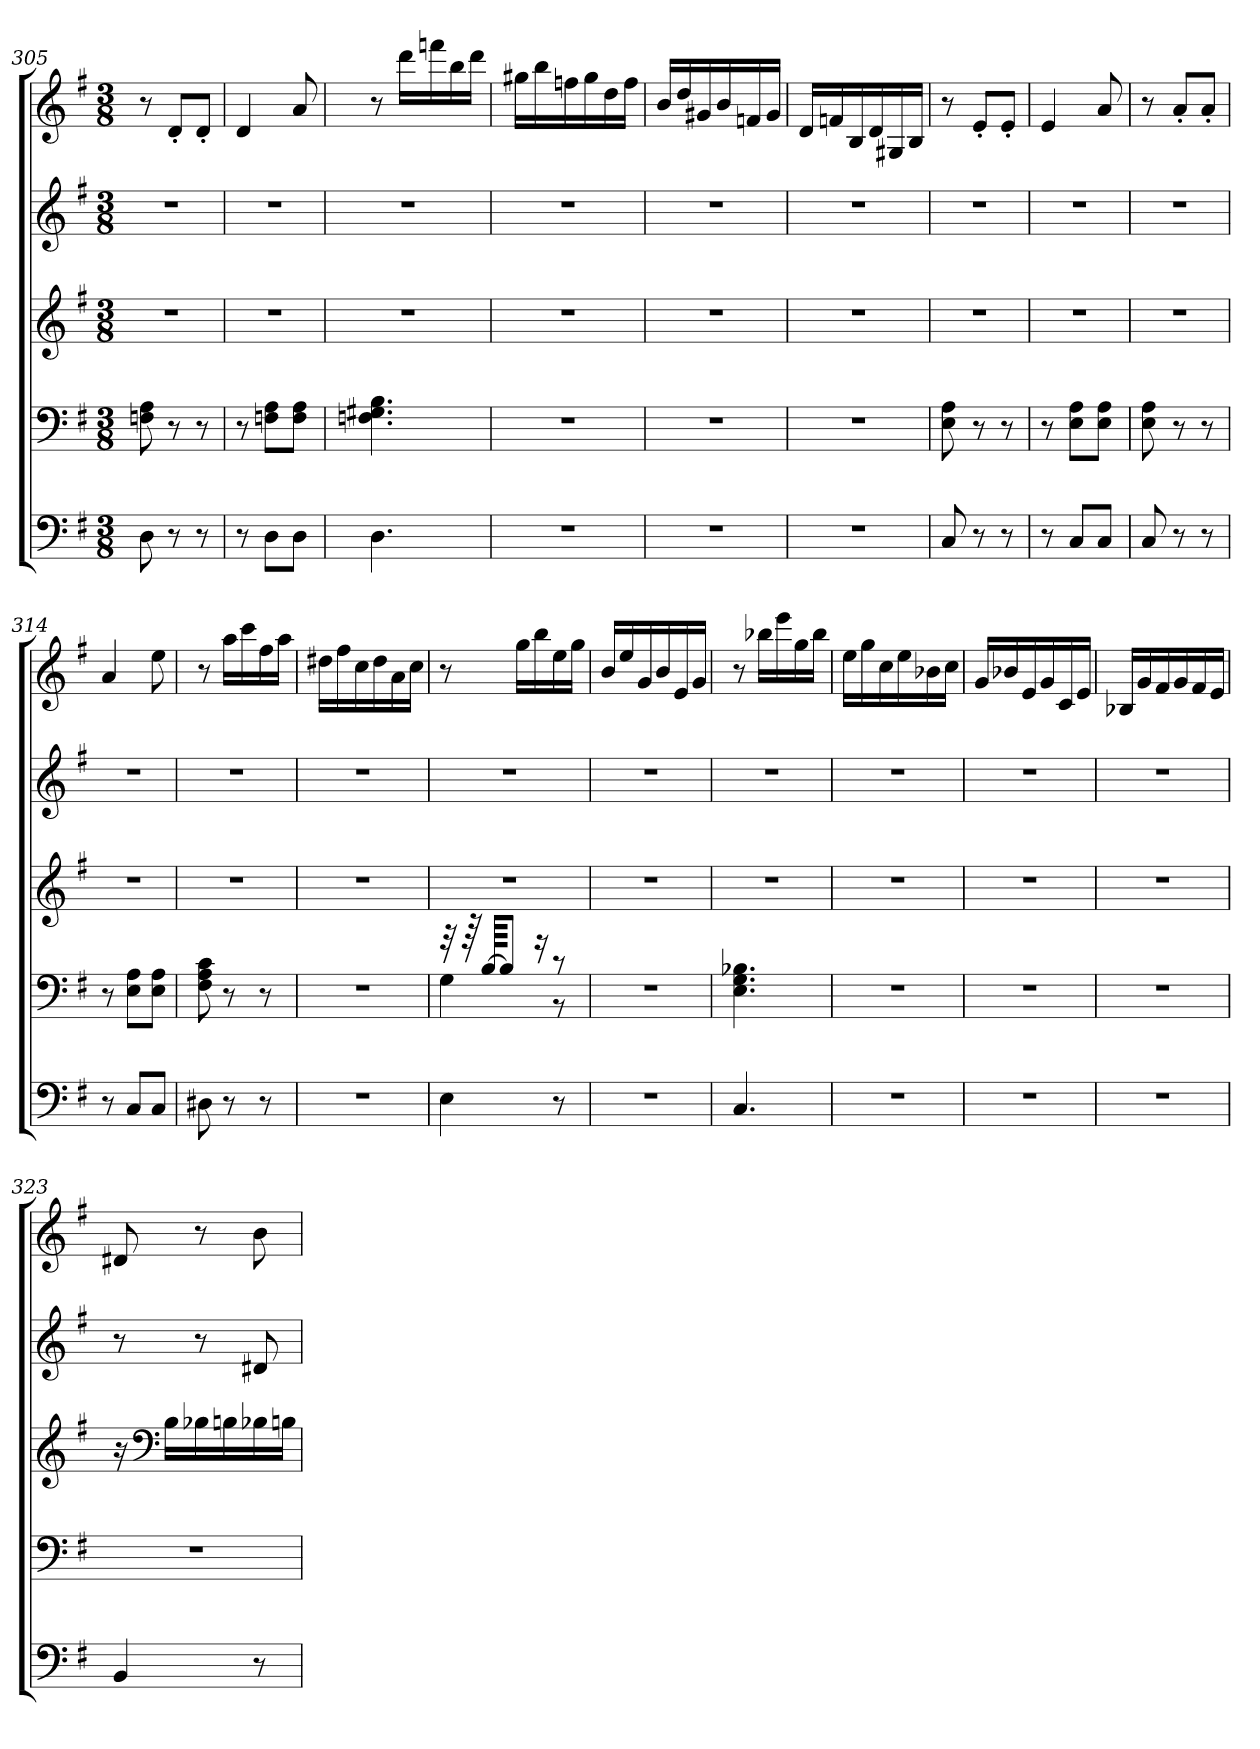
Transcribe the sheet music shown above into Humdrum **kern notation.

**kern	**kern	**kern	**kern	**kern
*part5	*part4	*part3	*part2	*part1
*staff5	*staff4	*staff3	*staff2	*staff1
*clefF4	*clefF4	*clefG2	*clefG2	*clefG2
*k[f#]	*k[f#]	*k[f#]	*k[f#]	*k[f#]
*M3/8	*M3/8	*M3/8	*M3/8	*M3/8
=305	=305	=305	=305	=305
8D\	8Fn\ 8A\	4.r	4.r	8r
8r	8r	.	.	8d'/L
8r	8r	.	.	8d'/J
!!LO:PB:g=z
=306	=306	=306	=306	=306
8r	8r	4.r	4.r	4d/
8D\L	8Fn\ 8A\L	.	.	.
8D\J	8F\ 8A\J	.	.	8a/
=307	=307	=307	=307	=307
*	*	*	*	*MM159
4.D\	4.Fn\ 4.G#X\ 4.B\	4.r	4.r	8r
.	.	.	.	16ddd\LL
.	.	.	.	16fffn\
.	.	.	.	16bb\
.	.	.	.	16ddd\JJ
=308	=308	=308	=308	=308
4.r	4.r	4.r	4.r	16gg#X\LL
.	.	.	.	16bb\
.	.	.	.	16ffn\
.	.	.	.	16gg#\
.	.	.	.	16dd\
.	.	.	.	16ff\JJ
=309	=309	=309	=309	=309
4.r	4.r	4.r	4.r	16b/LL
.	.	.	.	16dd/
.	.	.	.	16g#X/
.	.	.	.	16b/
.	.	.	.	16fn/
.	.	.	.	16g#/JJ
=310	=310	=310	=310	=310
4.r	4.r	4.r	4.r	16d/LL
.	.	.	.	16fn/
.	.	.	.	16B/
.	.	.	.	16d/
.	.	.	.	16G#X/
.	.	.	.	16B/JJ
=311	=311	=311	=311	=311
8C/	8E\ 8A\	4.r	4.r	8r
8r	8r	.	.	8e'/L
8r	8r	.	.	8e'/J
!!LO:LB:g=z
=312	=312	=312	=312	=312
8r	8r	4.r	4.r	4e/
8C/L	8E\ 8A\L	.	.	.
8C/J	8E\ 8A\J	.	.	8a/
=313	=313	=313	=313	=313
8C/	8E\ 8A\	4.r	4.r	8r
8r	8r	.	.	8a'/L
8r	8r	.	.	8a'/J
=314	=314	=314	=314	=314
8r	8r	4.r	4.r	4a/
8C/L	8E\ 8A\L	.	.	.
8C/J	8E\ 8A\J	.	.	8ee\
=315	=315	=315	=315	=315
*	*	*	*	*MM159
8D#X\	8F#\ 8A\ 8c\	4.r	4.r	8r
8r	8r	.	.	16aa\LL
.	.	.	.	16ccc\
8r	8r	.	.	16ff#\
.	.	.	.	16aa\JJ
=316	=316	=316	=316	=316
4.r	4.r	4.r	4.r	16dd#X\LL
.	.	.	.	16ff#\
.	.	.	.	16cc\
.	.	.	.	16dd#\
.	.	.	.	16a\
.	.	.	.	16cc\JJ
=317	=317	=317	=317	=317
*	*	*	*	*MM159
*	*^	*	*	*
4E\	32r	4G\	4.r	4.r	8r
.	64r	.	.	.	.
.	[64B/KKKL	.	.	.	.
.	8B/J]	.	.	.	.
.	.	.	.	.	16gg\LL
.	16r	.	.	.	16bb\
8r	8r	8r	.	.	16ee\
.	.	.	.	.	16gg\JJ
*	*v	*v	*	*	*
=318	=318	=318	=318	=318
4.r	4.r	4.r	4.r	16b/LL
.	.	.	.	16ee/
.	.	.	.	16g/
.	.	.	.	16b/
.	.	.	.	16e/
.	.	.	.	16g/JJ
!!LO:PB:g=z
=319	=319	=319	=319	=319
*	*	*	*	*MM159
4.C/	4.E\ 4.G\ 4.B-X\	4.r	4.r	8r
.	.	.	.	16bb-X\LL
.	.	.	.	16eee\
.	.	.	.	16gg\
.	.	.	.	16bb-\JJ
=320	=320	=320	=320	=320
4.r	4.r	4.r	4.r	16ee\LL
.	.	.	.	16gg\
.	.	.	.	16cc\
.	.	.	.	16ee\
.	.	.	.	16b-X\
.	.	.	.	16cc\JJ
=321	=321	=321	=321	=321
4.r	4.r	4.r	4.r	16g/LL
.	.	.	.	16b-X/
.	.	.	.	16e/
.	.	.	.	16g/
.	.	.	.	16c/
.	.	.	.	16e/JJ
=322	=322	=322	=322	=322
4.r	4.r	4.r	4.r	16B-X/LL
.	.	.	.	16g/
.	.	.	.	16f#/
.	.	.	.	16g/
.	.	.	.	16f#/
.	.	.	.	16e/JJ
=323	=323	=323	=323	=323
*	*	*	*	*MM159
4BB/	4.r	16r	8r	8d#X/
*	*	*clefF4	*	*
.	.	16B\LL	.	.
.	.	16B-X\	8r	8r
.	.	16Bn\	.	.
8r	.	16B-X\	8d#X/	8b\
.	.	16Bn\JJ	.	.
=	=	=	=	=
*-	*-	*-	*-	*-
